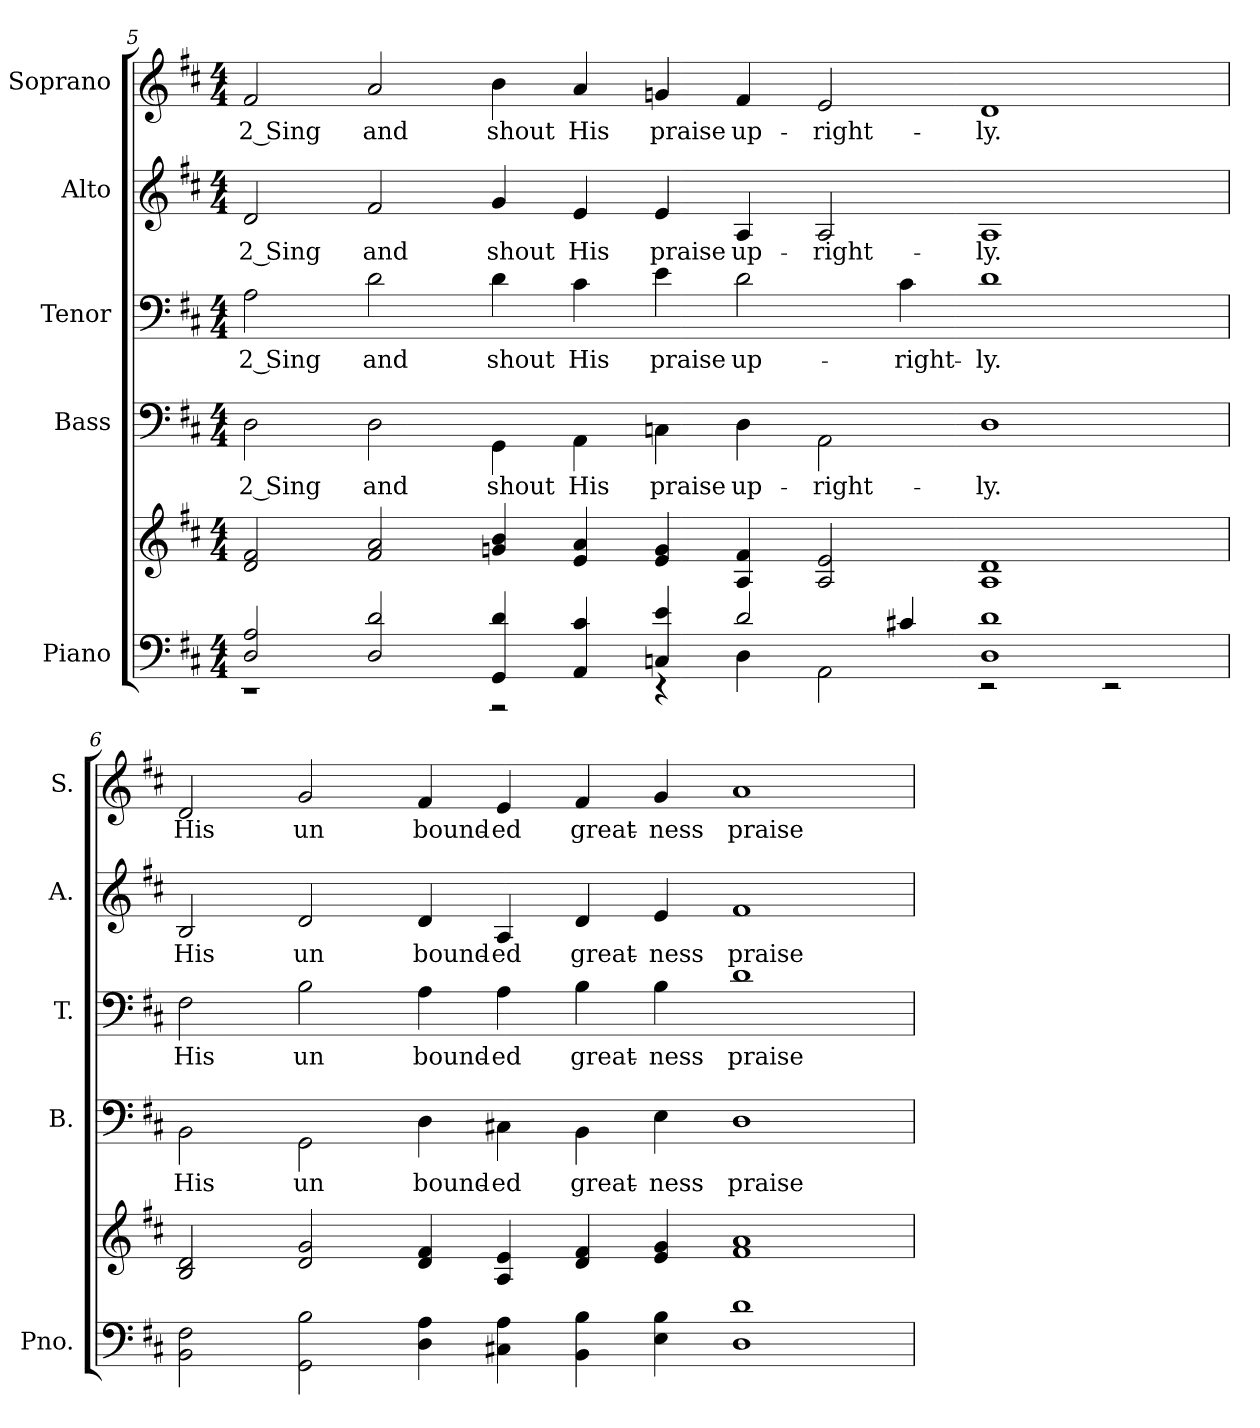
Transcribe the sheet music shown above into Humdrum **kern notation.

**kern	**kern	**kern	**text	**kern	**text	**kern	**text	**kern	**text
*part5	*part5	*part4	*part4	*part3	*part3	*part2	*part2	*part1	*part1
*staff6	*staff5	*staff4	*staff4	*staff3	*staff3	*staff2	*staff2	*staff1	*staff1
*I"Piano	*	*I"Bass	*	*I"Tenor	*	*I"Alto	*	*I"Soprano	*
*I'Pno.	*	*I'B.	*	*I'T.	*	*I'A.	*	*I'S.	*
!!LO:PB:g=z
*clefF4	*clefG2	*clefF4	*	*clefF4	*	*clefG2	*	*clefG2	*
*k[f#c#]	*k[f#c#]	*k[f#c#]	*	*k[f#c#]	*	*k[f#c#]	*	*k[f#c#]	*
*D:	*D:	*D:	*	*D:	*	*D:	*	*D:	*
*M4/4	*M4/4	*M4/4	*	*M4/4	*	*M4/4	*	*M4/4	*
=5	=5	=5	=5	=5	=5	=5	=5	=5	=5
*^	*	*	*	*	*	*	*	*	*
!	!	!	!	!LO:LY:b:color=#000000	!	!	!	!	!	!
!	!	!	!	!	!	!LO:LY:b:color=#000000	!	!	!	!
!	!	!	!	!	!	!	!	!LO:LY:b:color=#000000	!	!
!	!	!	!	!	!	!	!	!	!	!LO:LY:b:color=#000000
2Di/ 2Ai	1r	2di/ 2f#i	2Di\	2 Sing	2Ai\	2 Sing	2di/	2 Sing	2f#i/	2 Sing
!	!	!	!	!LO:LY:b:color=#000000	!	!	!	!	!	!
!	!	!	!	!	!	!LO:LY:b:color=#000000	!	!	!	!
!	!	!	!	!	!	!	!	!LO:LY:b:color=#000000	!	!
!	!	!	!	!	!	!	!	!	!	!LO:LY:b:color=#000000
2Di/ 2di	.	2f#i/ 2ai	2Di\	and	2di\	and	2f#i/	and	2ai/	and
!	!	!	!	!LO:LY:b:color=#000000	!	!	!	!	!	!
!	!	!	!	!	!	!LO:LY:b:color=#000000	!	!	!	!
!	!	!	!	!	!	!	!	!LO:LY:b:color=#000000	!	!
!	!	!	!	!	!	!	!	!	!	!LO:LY:b:color=#000000
4GGi/ 4di	2r	4gni/ 4bi	4GGi\	shout	4di\	shout	4gi/	shout	4bi\	shout
!	!	!	!	!LO:LY:b:color=#000000	!	!	!	!	!	!
!	!	!	!	!	!	!LO:LY:b:color=#000000	!	!	!	!
!	!	!	!	!	!	!	!	!LO:LY:b:color=#000000	!	!
!	!	!	!	!	!	!	!	!	!	!LO:LY:b:color=#000000
4AAi/ 4c#i	.	4ei/ 4ai	4AAi\	His	4c#i\	His	4ei/	His	4ai/	His
!	!	!	!	!LO:LY:b:color=#000000	!	!	!	!	!	!
!	!	!	!	!	!	!LO:LY:b:color=#000000	!	!	!	!
!	!	!	!	!	!	!	!	!LO:LY:b:color=#000000	!	!
!	!	!	!	!	!	!	!	!	!	!LO:LY:b:color=#000000
4Cni/ 4ei	4r	4ei/ 4gi	4Cni\	praise	4ei\	praise	4ei/	praise	4gni/	praise
!	!	!	!	!LO:LY:b:color=#000000	!	!	!	!	!	!
!	!	!	!	!	!	!LO:LY:b:color=#000000	!	!	!	!
!	!	!	!	!	!	!	!	!LO:LY:b:color=#000000	!	!
!	!	!	!	!	!	!	!	!	!	!LO:LY:b:color=#000000
2di/	4Di\	4Ai/ 4f#i	4Di\	up-	2di\	up-	4Ai/	up-	4f#i/	up-
!	!	!	!	!LO:LY:b:color=#000000	!	!	!	!	!	!
!	!	!	!	!	!	!	!	!LO:LY:b:color=#000000	!	!
!	!	!	!	!	!	!	!	!	!	!LO:LY:b:color=#000000
.	2AAi\	2Ai/ 2ei	2AAi\	-right-	.	.	2Ai/	-right-	2ei/	-right-
!	!	!	!	!	!	!LO:LY:b:color=#000000	!	!	!	!
4c#Xi/	.	.	.	.	4c#i\	-right-	.	.	.	.
!	!	!	!	!LO:LY:b:color=#000000	!	!	!	!	!	!
!	!	!	!	!	!	!LO:LY:b:color=#000000	!	!	!	!
!	!	!	!	!	!	!	!	!LO:LY:b:color=#000000	!	!
!	!	!	!	!	!	!	!	!	!	!LO:LY:b:color=#000000
1Di 1di	2r	1Ai 1di	1Di	-ly.	1di	-ly.	1Ai	-ly.	1di	-ly.
.	2r	.	.	.	.	.	.	.	.	.
*v	*v	*	*	*	*	*	*	*	*	*
=6	=6	=6	=6	=6	=6	=6	=6	=6	=6
*^	*	*	*	*	*	*	*	*	*
!	!	!	!	!LO:LY:b:color=#000000	!	!	!	!	!	!
*v	*v	*	*	*	*	*	*	*	*	*
*^	*	*	*	*	*	*	*	*	*
!	!	!	!	!	!	!LO:LY:b:color=#000000	!	!	!	!
*v	*v	*	*	*	*	*	*	*	*	*
*^	*	*	*	*	*	*	*	*	*
!	!	!	!	!	!	!	!	!LO:LY:b:color=#000000	!	!
*v	*v	*	*	*	*	*	*	*	*	*
*^	*	*	*	*	*	*	*	*	*
!	!	!	!	!	!	!	!	!	!	!LO:LY:b:color=#000000
*v	*v	*	*	*	*	*	*	*	*	*
2BBi\ 2F#i	2Bi/ 2di	2BBi\	His	2F#i\	His	2Bi/	His	2di/	His
!	!	!	!LO:LY:b:color=#000000	!	!	!	!	!	!
!	!	!	!	!	!LO:LY:b:color=#000000	!	!	!	!
!	!	!	!	!	!	!	!LO:LY:b:color=#000000	!	!
!	!	!	!	!	!	!	!	!	!LO:LY:b:color=#000000
2GGi\ 2Bi	2di/ 2gi	2GGi\	un	2Bi\	un	2di/	un	2gi/	un
!	!	!	!LO:LY:b:color=#000000	!	!	!	!	!	!
!	!	!	!	!	!LO:LY:b:color=#000000	!	!	!	!
!	!	!	!	!	!	!	!LO:LY:b:color=#000000	!	!
!	!	!	!	!	!	!	!	!	!LO:LY:b:color=#000000
4Di\ 4Ai	4di/ 4f#i	4Di\	bound-	4Ai\	bound-	4di/	bound-	4f#i/	bound-
!	!	!	!LO:LY:b:color=#000000	!	!	!	!	!	!
!	!	!	!	!	!LO:LY:b:color=#000000	!	!	!	!
!	!	!	!	!	!	!	!LO:LY:b:color=#000000	!	!
!	!	!	!	!	!	!	!	!	!LO:LY:b:color=#000000
4C#Xi\ 4Ai	4Ai/ 4ei	4C#Xi\	-ed	4Ai\	-ed	4Ai/	-ed	4ei/	-ed
!	!	!	!LO:LY:b:color=#000000	!	!	!	!	!	!
!	!	!	!	!	!LO:LY:b:color=#000000	!	!	!	!
!	!	!	!	!	!	!	!LO:LY:b:color=#000000	!	!
!	!	!	!	!	!	!	!	!	!LO:LY:b:color=#000000
4BBi\ 4Bi	4di/ 4f#i	4BBi\	great-	4Bi\	great-	4di/	great-	4f#i/	great-
!	!	!	!LO:LY:b:color=#000000	!	!	!	!	!	!
!	!	!	!	!	!LO:LY:b:color=#000000	!	!	!	!
!	!	!	!	!	!	!	!LO:LY:b:color=#000000	!	!
!	!	!	!	!	!	!	!	!	!LO:LY:b:color=#000000
4Ei\ 4Bi	4ei/ 4gi	4Ei\	-ness	4Bi\	-ness	4ei/	-ness	4gi/	-ness
!	!	!	!LO:LY:b:color=#000000	!	!	!	!	!	!
!	!	!	!	!	!LO:LY:b:color=#000000	!	!	!	!
!	!	!	!	!	!	!	!LO:LY:b:color=#000000	!	!
!	!	!	!	!	!	!	!	!	!LO:LY:b:color=#000000
1Di 1di	1f#i 1ai	1Di	praise	1di	praise	1f#i	praise	1ai	praise
=	=	=	=	=	=	=	=	=	=
*-	*-	*-	*-	*-	*-	*-	*-	*-	*-
